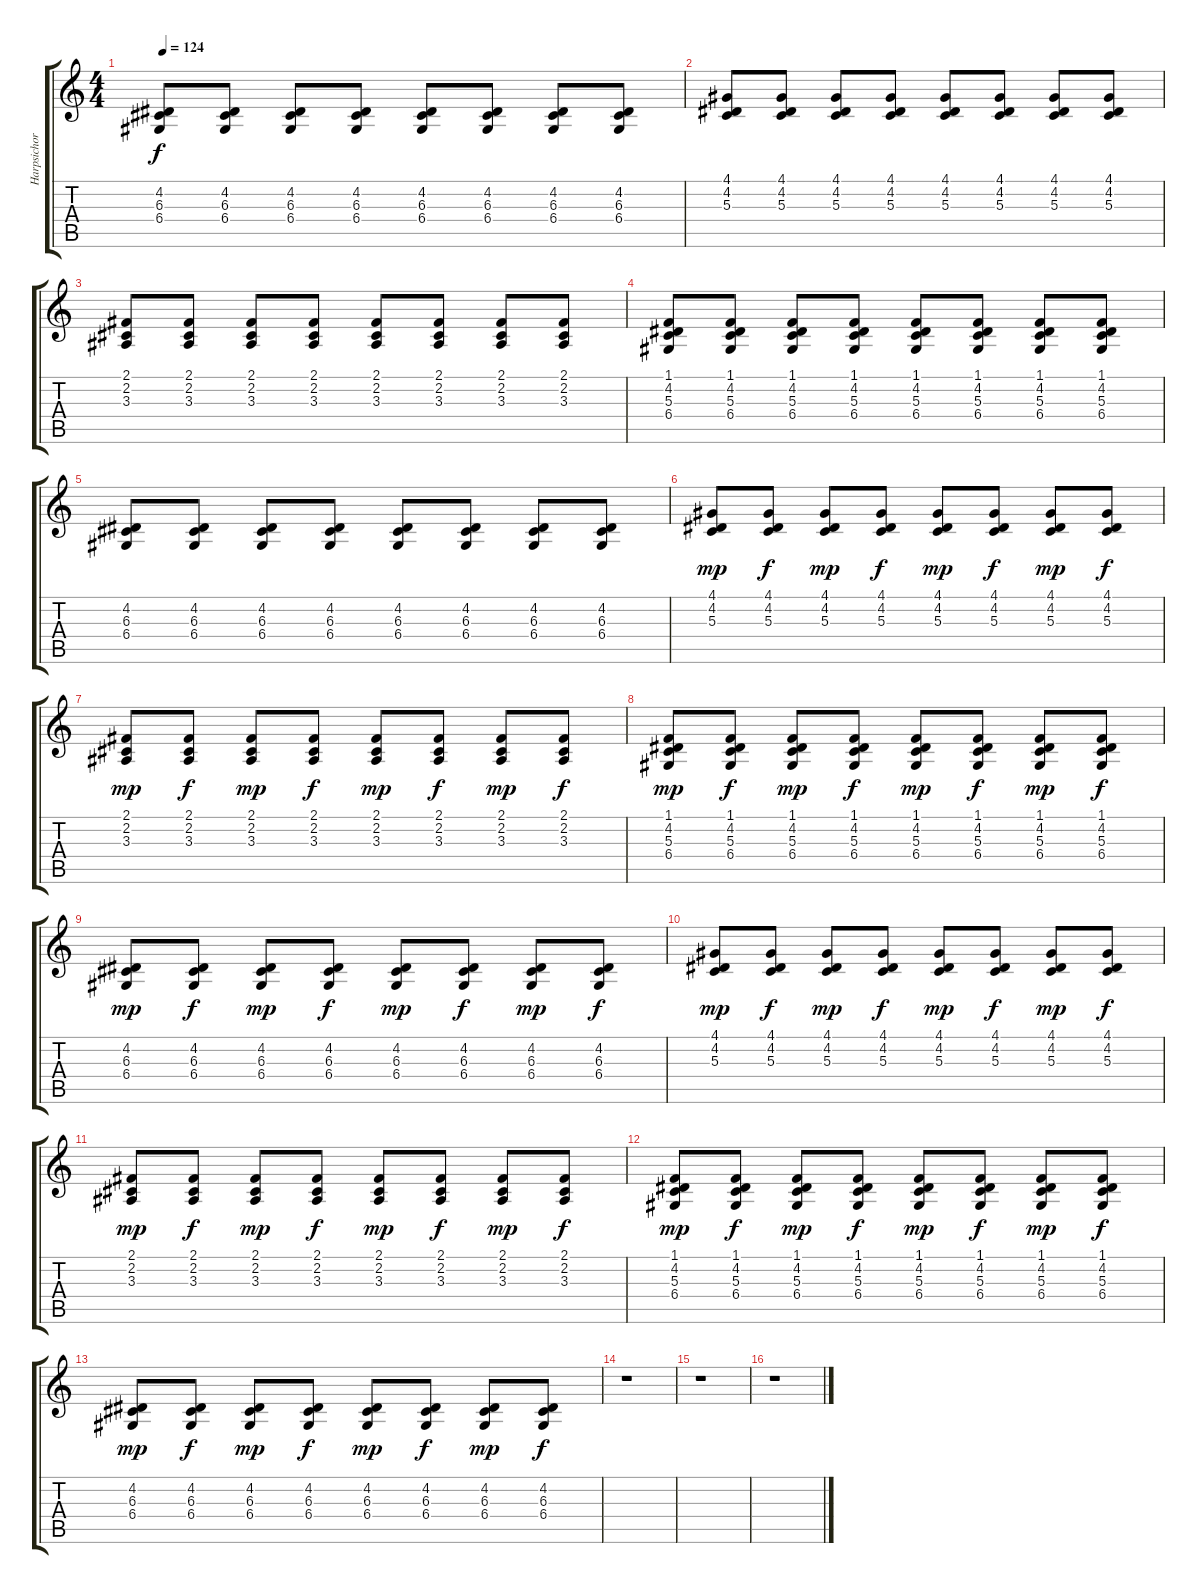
\track ("Harpsichord" "Harpsichor") {instrument harpsichord}
\staff {score tabs}
\tuning (E4 B3 G3 D3 A2 E2) {hide}
\ts (4 4)
\tempo 124
\clef g2
\ks c
(4.2 6.3 6.4).8{dy f} (4.2 6.3 6.4).8 (4.2 6.3 6.4).8 (4.2 6.3 6.4).8 (4.2 6.3 6.4).8 (4.2 6.3 6.4).8 (4.2 6.3 6.4).8 (4.2 6.3 6.4).8 |
(4.1 4.2 5.3).8 (4.1 4.2 5.3).8 (4.1 4.2 5.3).8 (4.1 4.2 5.3).8 (4.1 4.2 5.3).8 (4.1 4.2 5.3).8 (4.1 4.2 5.3).8 (4.1 4.2 5.3).8 |
(2.1 2.2 3.3).8 (2.1 2.2 3.3).8 (2.1 2.2 3.3).8 (2.1 2.2 3.3).8 (2.1 2.2 3.3).8 (2.1 2.2 3.3).8 (2.1 2.2 3.3).8 (2.1 2.2 3.3).8 |
(1.1 4.2 5.3 6.4).8 (1.1 4.2 5.3 6.4).8 (1.1 4.2 5.3 6.4).8 (1.1 4.2 5.3 6.4).8 (1.1 4.2 5.3 6.4).8 (1.1 4.2 5.3 6.4).8 (1.1 4.2 5.3 6.4).8 (1.1 4.2 5.3 6.4).8 |
(4.2 6.3 6.4).8 (4.2 6.3 6.4).8 (4.2 6.3 6.4).8 (4.2 6.3 6.4).8 (4.2 6.3 6.4).8 (4.2 6.3 6.4).8 (4.2 6.3 6.4).8 (4.2 6.3 6.4).8 |
(4.1 4.2 5.3).8{dy mp} (4.1 4.2 5.3).8{dy f} (4.1 4.2 5.3).8{dy mp} (4.1 4.2 5.3).8{dy f} (4.1 4.2 5.3).8{dy mp} (4.1 4.2 5.3).8{dy f} (4.1 4.2 5.3).8{dy mp} (4.1 4.2 5.3).8{dy f} |
(2.1 2.2 3.3).8{dy mp} (2.1 2.2 3.3).8{dy f} (2.1 2.2 3.3).8{dy mp} (2.1 2.2 3.3).8{dy f} (2.1 2.2 3.3).8{dy mp} (2.1 2.2 3.3).8{dy f} (2.1 2.2 3.3).8{dy mp} (2.1 2.2 3.3).8{dy f} |
(1.1 4.2 5.3 6.4).8{dy mp} (1.1 4.2 5.3 6.4).8{dy f} (1.1 4.2 5.3 6.4).8{dy mp} (1.1 4.2 5.3 6.4).8{dy f} (1.1 4.2 5.3 6.4).8{dy mp} (1.1 4.2 5.3 6.4).8{dy f} (1.1 4.2 5.3 6.4).8{dy mp} (1.1 4.2 5.3 6.4).8{dy f} |
(4.2 6.3 6.4).8{dy mp} (4.2 6.3 6.4).8{dy f} (4.2 6.3 6.4).8{dy mp} (4.2 6.3 6.4).8{dy f} (4.2 6.3 6.4).8{dy mp} (4.2 6.3 6.4).8{dy f} (4.2 6.3 6.4).8{dy mp} (4.2 6.3 6.4).8{dy f} |
(4.1 4.2 5.3).8{dy mp} (4.1 4.2 5.3).8{dy f} (4.1 4.2 5.3).8{dy mp} (4.1 4.2 5.3).8{dy f} (4.1 4.2 5.3).8{dy mp} (4.1 4.2 5.3).8{dy f} (4.1 4.2 5.3).8{dy mp} (4.1 4.2 5.3).8{dy f} |
(2.1 2.2 3.3).8{dy mp} (2.1 2.2 3.3).8{dy f} (2.1 2.2 3.3).8{dy mp} (2.1 2.2 3.3).8{dy f} (2.1 2.2 3.3).8{dy mp} (2.1 2.2 3.3).8{dy f} (2.1 2.2 3.3).8{dy mp} (2.1 2.2 3.3).8{dy f} |
(1.1 4.2 5.3 6.4).8{dy mp} (1.1 4.2 5.3 6.4).8{dy f} (1.1 4.2 5.3 6.4).8{dy mp} (1.1 4.2 5.3 6.4).8{dy f} (1.1 4.2 5.3 6.4).8{dy mp} (1.1 4.2 5.3 6.4).8{dy f} (1.1 4.2 5.3 6.4).8{dy mp} (1.1 4.2 5.3 6.4).8{dy f} |
(4.2 6.3 6.4).8{dy mp} (4.2 6.3 6.4).8{dy f} (4.2 6.3 6.4).8{dy mp} (4.2 6.3 6.4).8{dy f} (4.2 6.3 6.4).8{dy mp} (4.2 6.3 6.4).8{dy f} (4.2 6.3 6.4).8{dy mp} (4.2 6.3 6.4).8{dy f} |
r.1 |
r.1 |
r.1
